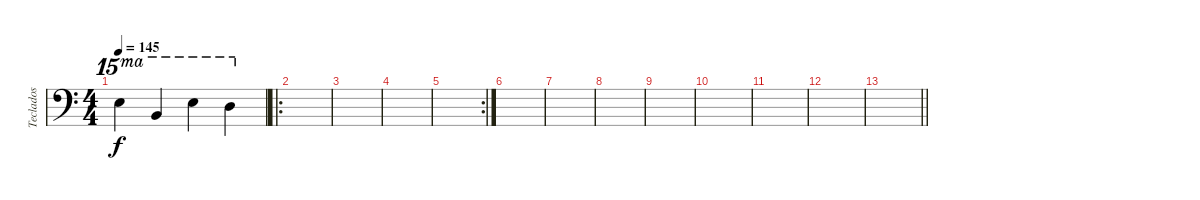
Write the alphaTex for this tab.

\track ("Teclados" "Teclados") {instrument acousticgrandpiano}
\staff {score}
\tuning (E3 B2 G2 D2 A1 E1) {hide}
\ts (4 4)
\tempo 145
\clef f4
\ks c
24.1.4{ot 15ma dy f} 24.2.4{ot 15ma} 24.1.4{ot 15ma} 22.1.4{ot 15ma} |
\ro
|
|
|
\rc 2
|
|
|
|
|
|
|
|
\barLineRight lightlight
